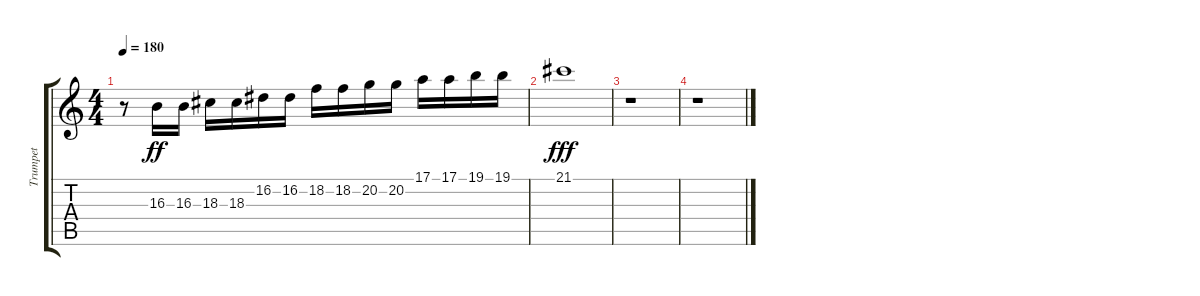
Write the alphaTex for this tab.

\track ("Trumpet" "Trumpet") {instrument trumpet}
\staff {score tabs}
\tuning (E4 B3 G3 D3 A2 E2) {hide}
\ts (4 4)
\tempo 180
\clef g2
\ks c
r.8{dy ff} 16.3.16 16.3.16 18.3.16 18.3.16 16.2.16 16.2.16 18.2.16 18.2.16 20.2.16 20.2.16 17.1.16 17.1.16 19.1.16 19.1.16 |
21.1.1{dy fff} |
r.1 |
r.1
